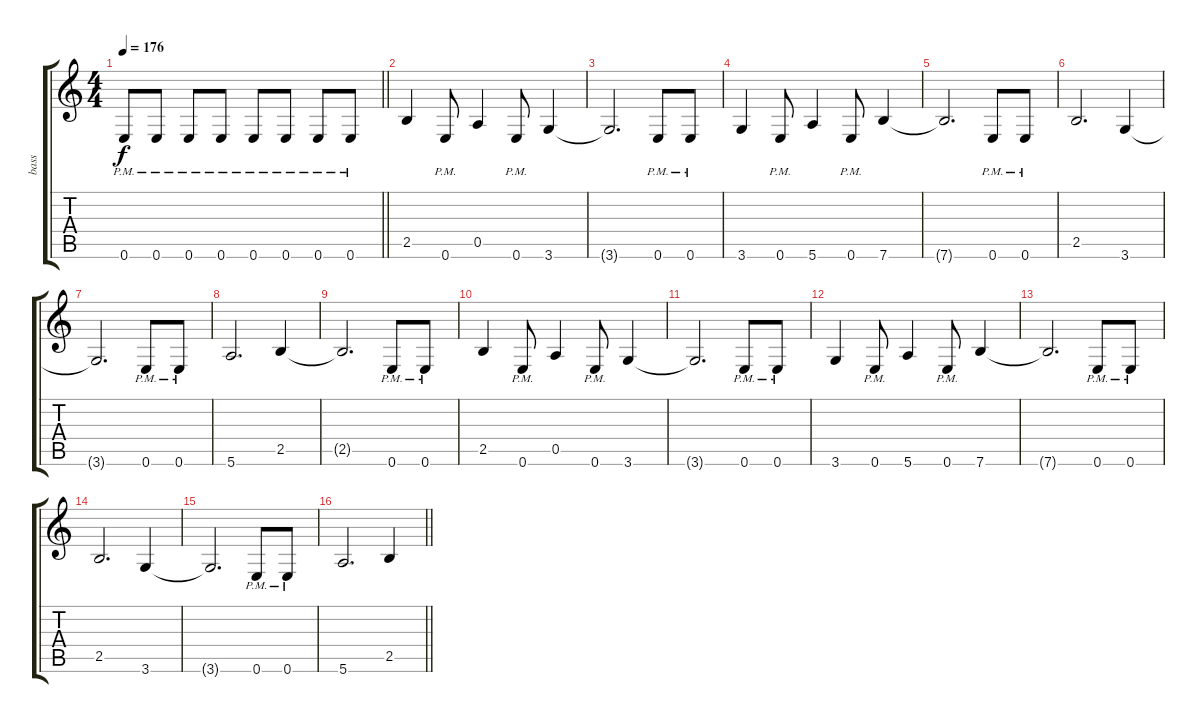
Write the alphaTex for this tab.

\track ("bass" "bass") {instrument electricbassfinger}
\staff {score tabs}
\tuning (E4 B3 G3 D3 A2 E2) {hide}
\ts (4 4)
\tempo 176
\clef g2
\barLineRight lightlight
\ks c
0.6{pm}.8{dy f} 0.6{pm}.8 0.6{pm}.8 0.6{pm}.8 0.6{pm}.8 0.6{pm}.8 0.6{pm}.8 0.6{pm}.8 |
2.5.4 0.6{pm}.8 0.5.4 0.6{pm}.8 3.6.4 |
3.6{t}.2{d} 0.6{pm}.8 0.6{pm}.8 |
3.6.4 0.6{pm}.8 5.6.4 0.6{pm}.8 7.6.4 |
7.6{t}.2{d} 0.6{pm}.8 0.6{pm}.8 |
2.5.2{d} 3.6.4 |
3.6{t}.2{d} 0.6{pm}.8 0.6{pm}.8 |
5.6.2{d} 2.5.4 |
2.5{t}.2{d} 0.6{pm}.8 0.6{pm}.8 |
2.5.4 0.6{pm}.8 0.5.4 0.6{pm}.8 3.6.4 |
3.6{t}.2{d} 0.6{pm}.8 0.6{pm}.8 |
3.6.4 0.6{pm}.8 5.6.4 0.6{pm}.8 7.6.4 |
7.6{t}.2{d} 0.6{pm}.8 0.6{pm}.8 |
2.5.2{d} 3.6.4 |
3.6{t}.2{d} 0.6{pm}.8 0.6{pm}.8 |
\barLineRight lightlight
5.6.2{d} 2.5.4
